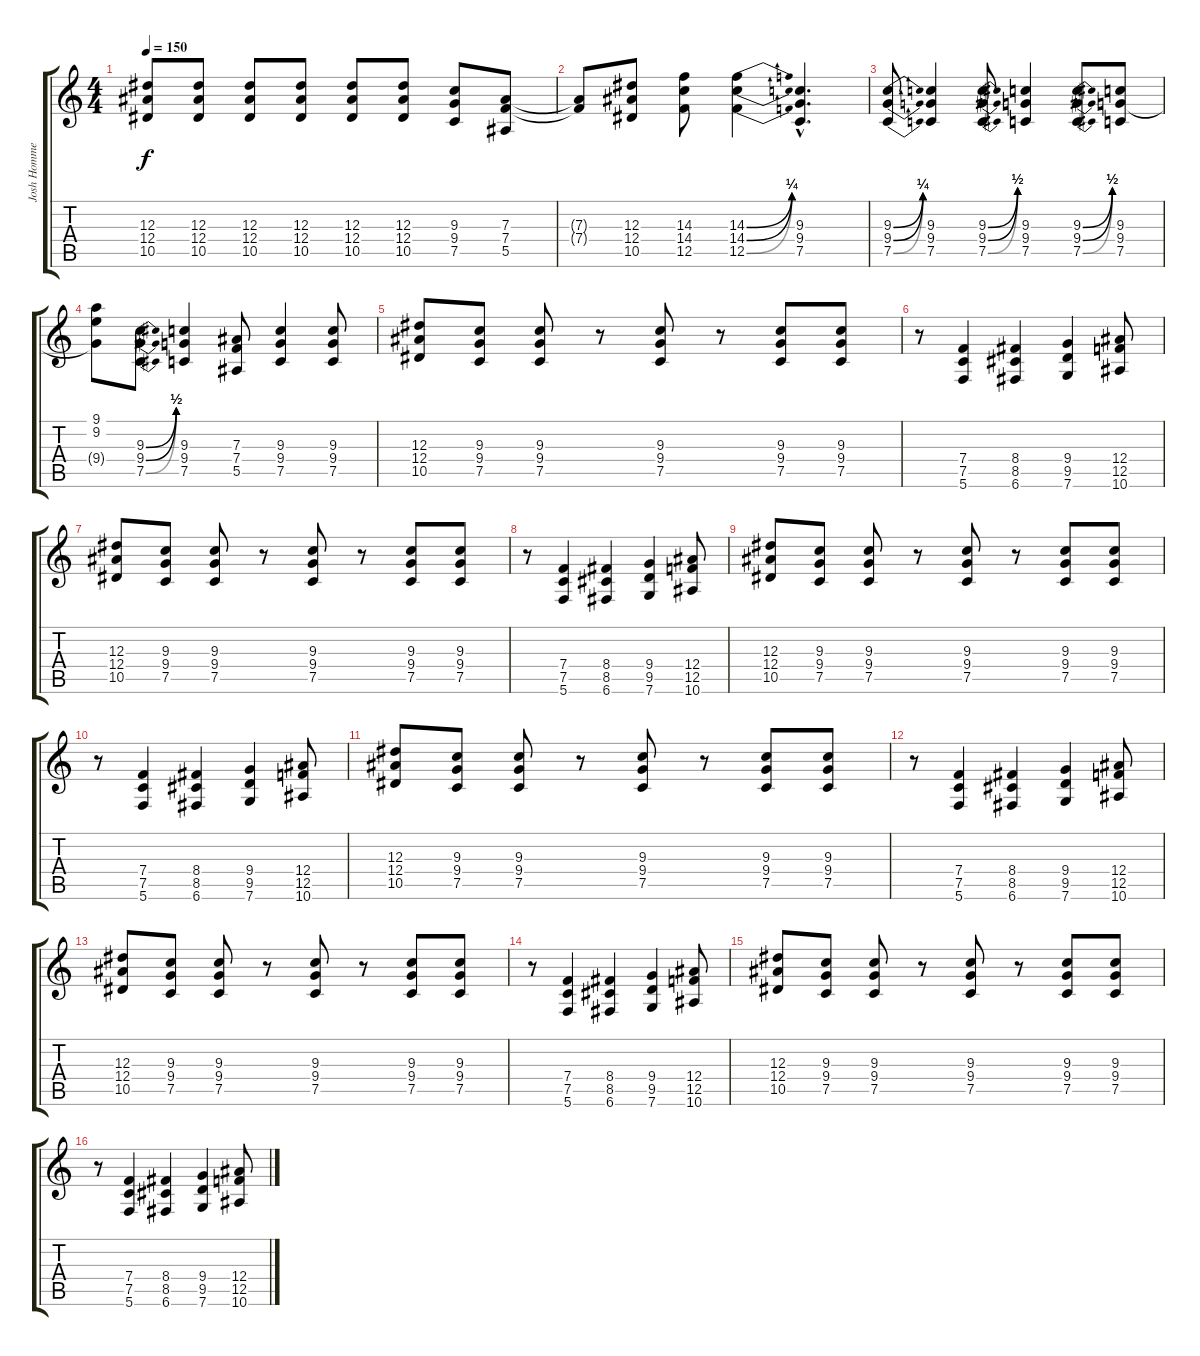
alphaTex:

\track ("Josh Homme" "Josh Homme") {instrument distortionguitar}
\staff {score tabs}
\tuning (C4 G3 Eb3 Bb2 F2 C2) {hide}
\ts (4 4)
\tempo 150
\clef g2
\ks c
(12.3 12.4 10.5).8{dy f} (12.3 12.4 10.5).8 (12.3 12.4 10.5).8 (12.3 12.4 10.5).8 (12.3 12.4 10.5).8 (12.3 12.4 10.5).8 (9.3 9.4 7.5).8 (7.3 7.4 5.5).8 |
(7.3{t} 7.4{t}).8 (12.3 12.4 10.5).8 (14.3 14.4 12.5).8 (14.3{be (bend 0 0 60 1)} 14.4{be (bend 0 0 60 1)} 12.5{be (bend 0 0 60 1)}).4 (9.3{hac} 9.4{hac} 7.5{hac}).4{d} |
(9.3{be (bend 0 0 60 1)} 9.4{be (bend 0 0 60 1)} 7.5{be (bend 0 0 60 1)}).8 (9.3 9.4 7.5).4 (9.3{be (bend 0 0 60 2)} 9.4{be (bend 0 0 60 2)} 7.5{be (bend 0 0 60 2)}).8 (9.3 9.4 7.5).4 (9.3{be (bend 0 0 60 2)} 9.4{be (bend 0 0 60 2)} 7.5{be (bend 0 0 60 2)}).8 (9.3 9.4 7.5).8 |
(9.1 9.2 9.4{t}).8 (9.3{be (bend 0 0 60 2)} 9.4{be (bend 0 0 60 2)} 7.5{be (bend 0 0 60 2)}).8 (9.3 9.4 7.5).4 (7.3 7.4 5.5).8 (9.3 9.4 7.5).4 (9.3 9.4 7.5).8 |
(12.3 12.4 10.5).8 (9.3 9.4 7.5).8 (9.3 9.4 7.5).8 r.8 (9.3 9.4 7.5).8 r.8 (9.3 9.4 7.5).8 (9.3 9.4 7.5).8 |
r.8 (7.4 7.5 5.6).4 (8.4 8.5 6.6).4 (9.4 9.5 7.6).4 (12.4 12.5 10.6).8 |
(12.3 12.4 10.5).8 (9.3 9.4 7.5).8 (9.3 9.4 7.5).8 r.8 (9.3 9.4 7.5).8 r.8 (9.3 9.4 7.5).8 (9.3 9.4 7.5).8 |
r.8 (7.4 7.5 5.6).4 (8.4 8.5 6.6).4 (9.4 9.5 7.6).4 (12.4 12.5 10.6).8 |
(12.3 12.4 10.5).8 (9.3 9.4 7.5).8 (9.3 9.4 7.5).8 r.8 (9.3 9.4 7.5).8 r.8 (9.3 9.4 7.5).8 (9.3 9.4 7.5).8 |
r.8 (7.4 7.5 5.6).4 (8.4 8.5 6.6).4 (9.4 9.5 7.6).4 (12.4 12.5 10.6).8 |
(12.3 12.4 10.5).8 (9.3 9.4 7.5).8 (9.3 9.4 7.5).8 r.8 (9.3 9.4 7.5).8 r.8 (9.3 9.4 7.5).8 (9.3 9.4 7.5).8 |
r.8 (7.4 7.5 5.6).4 (8.4 8.5 6.6).4 (9.4 9.5 7.6).4 (12.4 12.5 10.6).8 |
(12.3 12.4 10.5).8 (9.3 9.4 7.5).8 (9.3 9.4 7.5).8 r.8 (9.3 9.4 7.5).8 r.8 (9.3 9.4 7.5).8 (9.3 9.4 7.5).8 |
r.8 (7.4 7.5 5.6).4 (8.4 8.5 6.6).4 (9.4 9.5 7.6).4 (12.4 12.5 10.6).8 |
(12.3 12.4 10.5).8 (9.3 9.4 7.5).8 (9.3 9.4 7.5).8 r.8 (9.3 9.4 7.5).8 r.8 (9.3 9.4 7.5).8 (9.3 9.4 7.5).8 |
r.8 (7.4 7.5 5.6).4 (8.4 8.5 6.6).4 (9.4 9.5 7.6).4 (12.4 12.5 10.6).8
